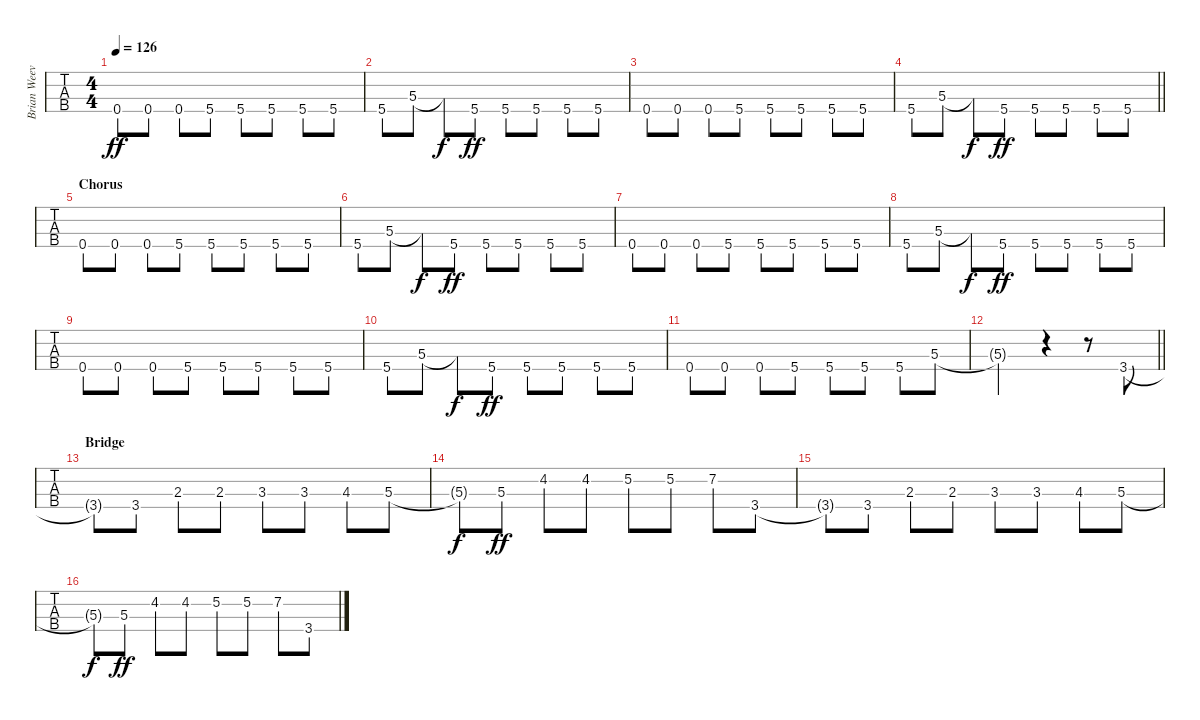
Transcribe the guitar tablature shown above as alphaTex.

\track ("Brian Weever" "Brian Weev") {instrument electricbassfinger}
\staff {tabs}
\tuning (G2 D2 A1 E1) {hide}
\ts (4 4)
\tempo 126
\clef f4
\ks c
0.4.8{dy ff} 0.4.8 0.4.8 5.4.8 5.4.8 5.4.8 5.4.8 5.4.8 |
5.4.8 5.3.8 5.3{t}.8{dy f} 5.4.8{dy ff} 5.4.8 5.4.8 5.4.8 5.4.8 |
0.4.8 0.4.8 0.4.8 5.4.8 5.4.8 5.4.8 5.4.8 5.4.8 |
\barLineRight lightlight
5.4.8 5.3.8 5.3{t}.8{dy f} 5.4.8{dy ff} 5.4.8 5.4.8 5.4.8 5.4.8 |
\section ("" "Chorus")
0.4.8 0.4.8 0.4.8 5.4.8 5.4.8 5.4.8 5.4.8 5.4.8 |
5.4.8 5.3.8 5.3{t}.8{dy f} 5.4.8{dy ff} 5.4.8 5.4.8 5.4.8 5.4.8 |
0.4.8 0.4.8 0.4.8 5.4.8 5.4.8 5.4.8 5.4.8 5.4.8 |
5.4.8 5.3.8 5.3{t}.8{dy f} 5.4.8{dy ff} 5.4.8 5.4.8 5.4.8 5.4.8 |
0.4.8 0.4.8 0.4.8 5.4.8 5.4.8 5.4.8 5.4.8 5.4.8 |
5.4.8 5.3.8 5.3{t}.8{dy f} 5.4.8{dy ff} 5.4.8 5.4.8 5.4.8 5.4.8 |
0.4.8 0.4.8 0.4.8 5.4.8 5.4.8 5.4.8 5.4.8 5.3.8 |
\barLineRight lightlight
5.3{t}.2 r.4 r.8 3.4.8 |
\section ("" "Bridge")
3.4{t}.8 3.4.8 2.3.8 2.3.8 3.3.8 3.3.8 4.3.8 5.3.8 |
5.3{t}.8{dy f} 5.3.8{dy ff} 4.2.8 4.2.8 5.2.8 5.2.8 7.2.8 3.4.8 |
3.4{t}.8 3.4.8 2.3.8 2.3.8 3.3.8 3.3.8 4.3.8 5.3.8 |
5.3{t}.8{dy f} 5.3.8{dy ff} 4.2.8 4.2.8 5.2.8 5.2.8 7.2.8 3.4.8
